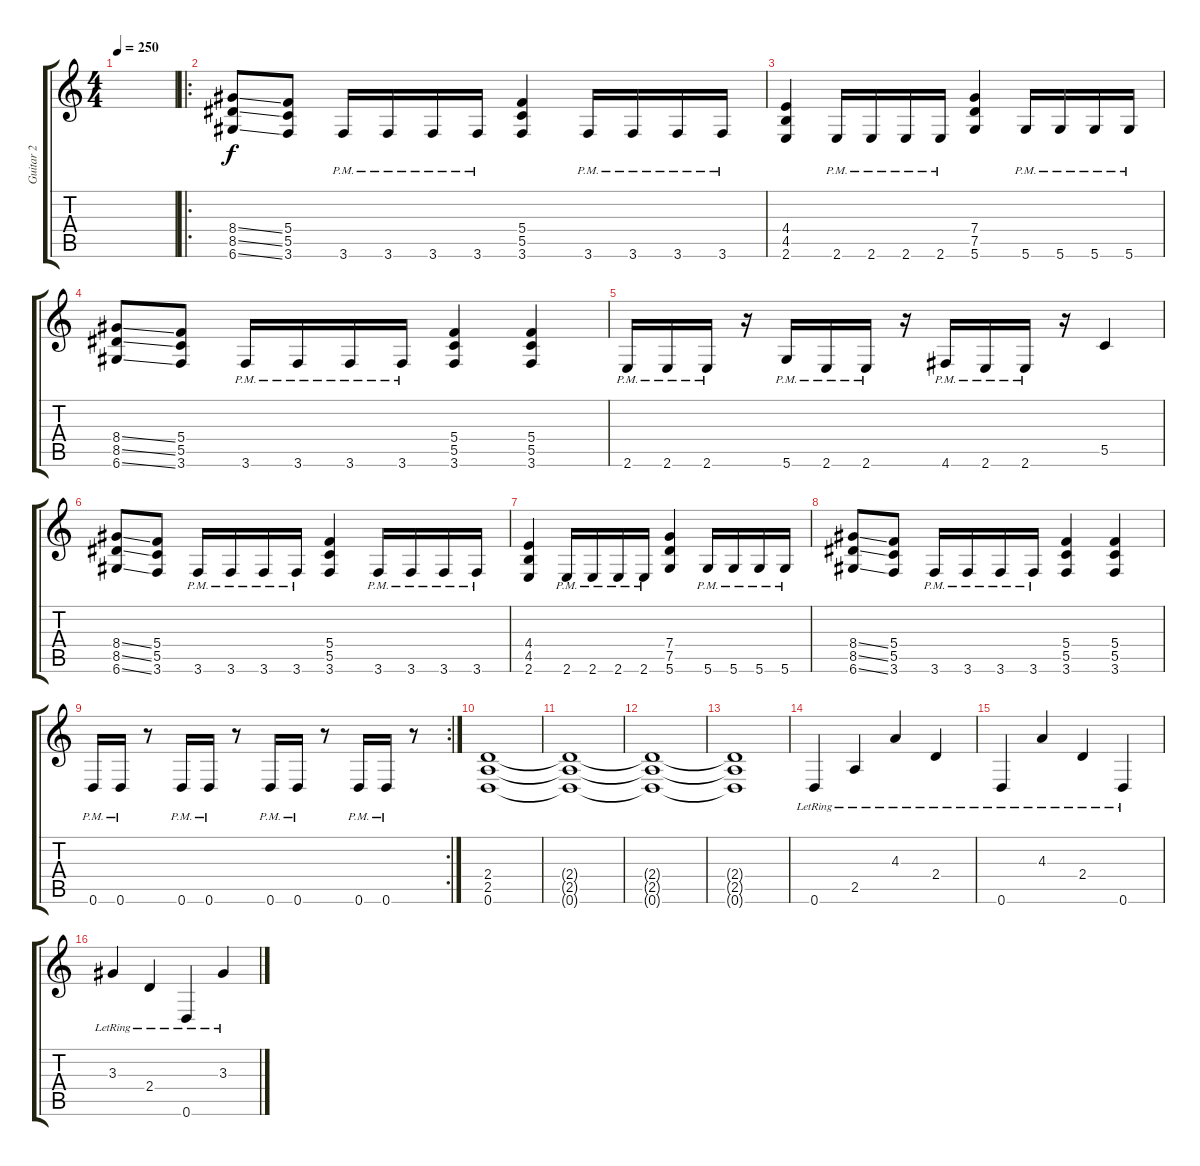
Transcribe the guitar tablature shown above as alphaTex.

\track ("Guitar 2" "Guitar 2") {instrument distortionguitar}
\staff {score tabs}
\tuning (D4 A3 F3 C3 G2 D2) {hide}
\ts (4 4)
\tempo 250
\clef g2
\ks c
|
\ro
(8.4{ss} 8.5{ss} 6.6{ss}).8 (5.4 5.5 3.6).8 3.6{pm}.16 3.6{pm}.16 3.6{pm}.16 3.6{pm}.16 (5.4 5.5 3.6).4 3.6{pm}.16 3.6{pm}.16 3.6{pm}.16 3.6{pm}.16 |
(4.4 4.5 2.6).4 2.6{pm}.16 2.6{pm}.16 2.6{pm}.16 2.6{pm}.16 (7.4 7.5 5.6).4 5.6{pm}.16 5.6{pm}.16 5.6{pm}.16 5.6{pm}.16 |
(8.4{ss} 8.5{ss} 6.6{ss}).8 (5.4 5.5 3.6).8 3.6{pm}.16 3.6{pm}.16 3.6{pm}.16 3.6{pm}.16 (5.4 5.5 3.6).4 (5.4 5.5 3.6).4 |
2.6{pm}.16 2.6{pm}.16 2.6{pm}.16 r.16 5.6{pm}.16 2.6{pm}.16 2.6{pm}.16 r.16 4.6{pm}.16 2.6{pm}.16 2.6{pm}.16 r.16 5.5.4 |
(8.4{ss} 8.5{ss} 6.6{ss}).8 (5.4 5.5 3.6).8 3.6{pm}.16 3.6{pm}.16 3.6{pm}.16 3.6{pm}.16 (5.4 5.5 3.6).4 3.6{pm}.16 3.6{pm}.16 3.6{pm}.16 3.6{pm}.16 |
(4.4 4.5 2.6).4 2.6{pm}.16 2.6{pm}.16 2.6{pm}.16 2.6{pm}.16 (7.4 7.5 5.6).4 5.6{pm}.16 5.6{pm}.16 5.6{pm}.16 5.6{pm}.16 |
(8.4{ss} 8.5{ss} 6.6{ss}).8 (5.4 5.5 3.6).8 3.6{pm}.16 3.6{pm}.16 3.6{pm}.16 3.6{pm}.16 (5.4 5.5 3.6).4 (5.4 5.5 3.6).4 |
\rc 2
0.6{pm}.16 0.6{pm}.16 r.8 0.6{pm}.16 0.6{pm}.16 r.8 0.6{pm}.16 0.6{pm}.16 r.8 0.6{pm}.16 0.6{pm}.16 r.8 |
(2.4 2.5 0.6).1 |
(2.4{t} 2.5{t} 0.6{t}).1 |
(2.4{t} 2.5{t} 0.6{t}).1 |
(2.4{t} 2.5{t} 0.6{t}).1 |
0.6{lr}.4 2.5{lr}.4 4.3{lr}.4 2.4{lr}.4 |
0.6{lr}.4 4.3{lr}.4 2.4{lr}.4 0.6{lr}.4 |
3.3{lr}.4 2.4{lr}.4 0.6{lr}.4 3.3{lr}.4
